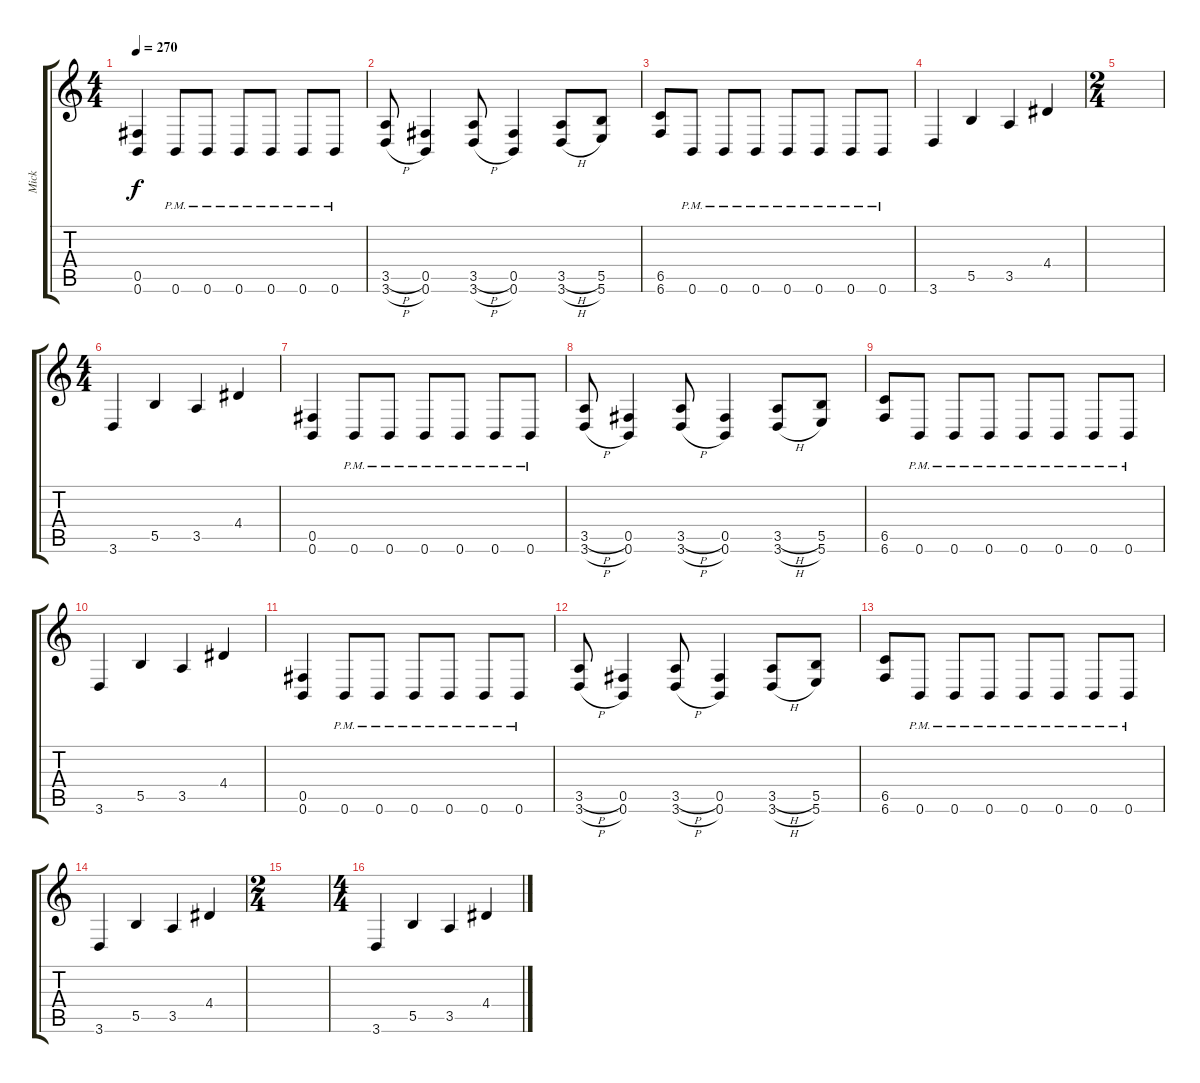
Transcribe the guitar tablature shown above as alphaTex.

\track ("Mick" "Mick") {instrument distortionguitar}
\staff {score tabs}
\tuning (Db4 Ab3 E3 B2 Gb2 B1) {hide}
\ts (4 4)
\tempo 270
\clef g2
\ks c
(0.5 0.6).4{dy f} 0.6{pm}.8 0.6{pm}.8 0.6{pm}.8 0.6{pm}.8 0.6{pm}.8 0.6{pm}.8 |
(3.5{h} 3.6{h}).8 (0.5 0.6).4 (3.5{h} 3.6{h}).8 (0.5 0.6).4 (3.5{h} 3.6{h}).8 (5.5 5.6).8 |
(6.5 6.6).8 0.6{pm}.8 0.6{pm}.8 0.6{pm}.8 0.6{pm}.8 0.6{pm}.8 0.6{pm}.8 0.6{pm}.8 |
3.6.4 5.5.4 3.5.4 4.4.4 |
\ts (2 4)
|
\ts (4 4)
3.6.4 5.5.4 3.5.4 4.4.4 |
(0.5 0.6).4 0.6{pm}.8 0.6{pm}.8 0.6{pm}.8 0.6{pm}.8 0.6{pm}.8 0.6{pm}.8 |
(3.5{h} 3.6{h}).8 (0.5 0.6).4 (3.5{h} 3.6{h}).8 (0.5 0.6).4 (3.5{h} 3.6{h}).8 (5.5 5.6).8 |
(6.5 6.6).8 0.6{pm}.8 0.6{pm}.8 0.6{pm}.8 0.6{pm}.8 0.6{pm}.8 0.6{pm}.8 0.6{pm}.8 |
3.6.4 5.5.4 3.5.4 4.4.4 |
(0.5 0.6).4 0.6{pm}.8 0.6{pm}.8 0.6{pm}.8 0.6{pm}.8 0.6{pm}.8 0.6{pm}.8 |
(3.5{h} 3.6{h}).8 (0.5 0.6).4 (3.5{h} 3.6{h}).8 (0.5 0.6).4 (3.5{h} 3.6{h}).8 (5.5 5.6).8 |
(6.5 6.6).8 0.6{pm}.8 0.6{pm}.8 0.6{pm}.8 0.6{pm}.8 0.6{pm}.8 0.6{pm}.8 0.6{pm}.8 |
3.6.4 5.5.4 3.5.4 4.4.4 |
\ts (2 4)
|
\ts (4 4)
3.6.4 5.5.4 3.5.4 4.4.4
